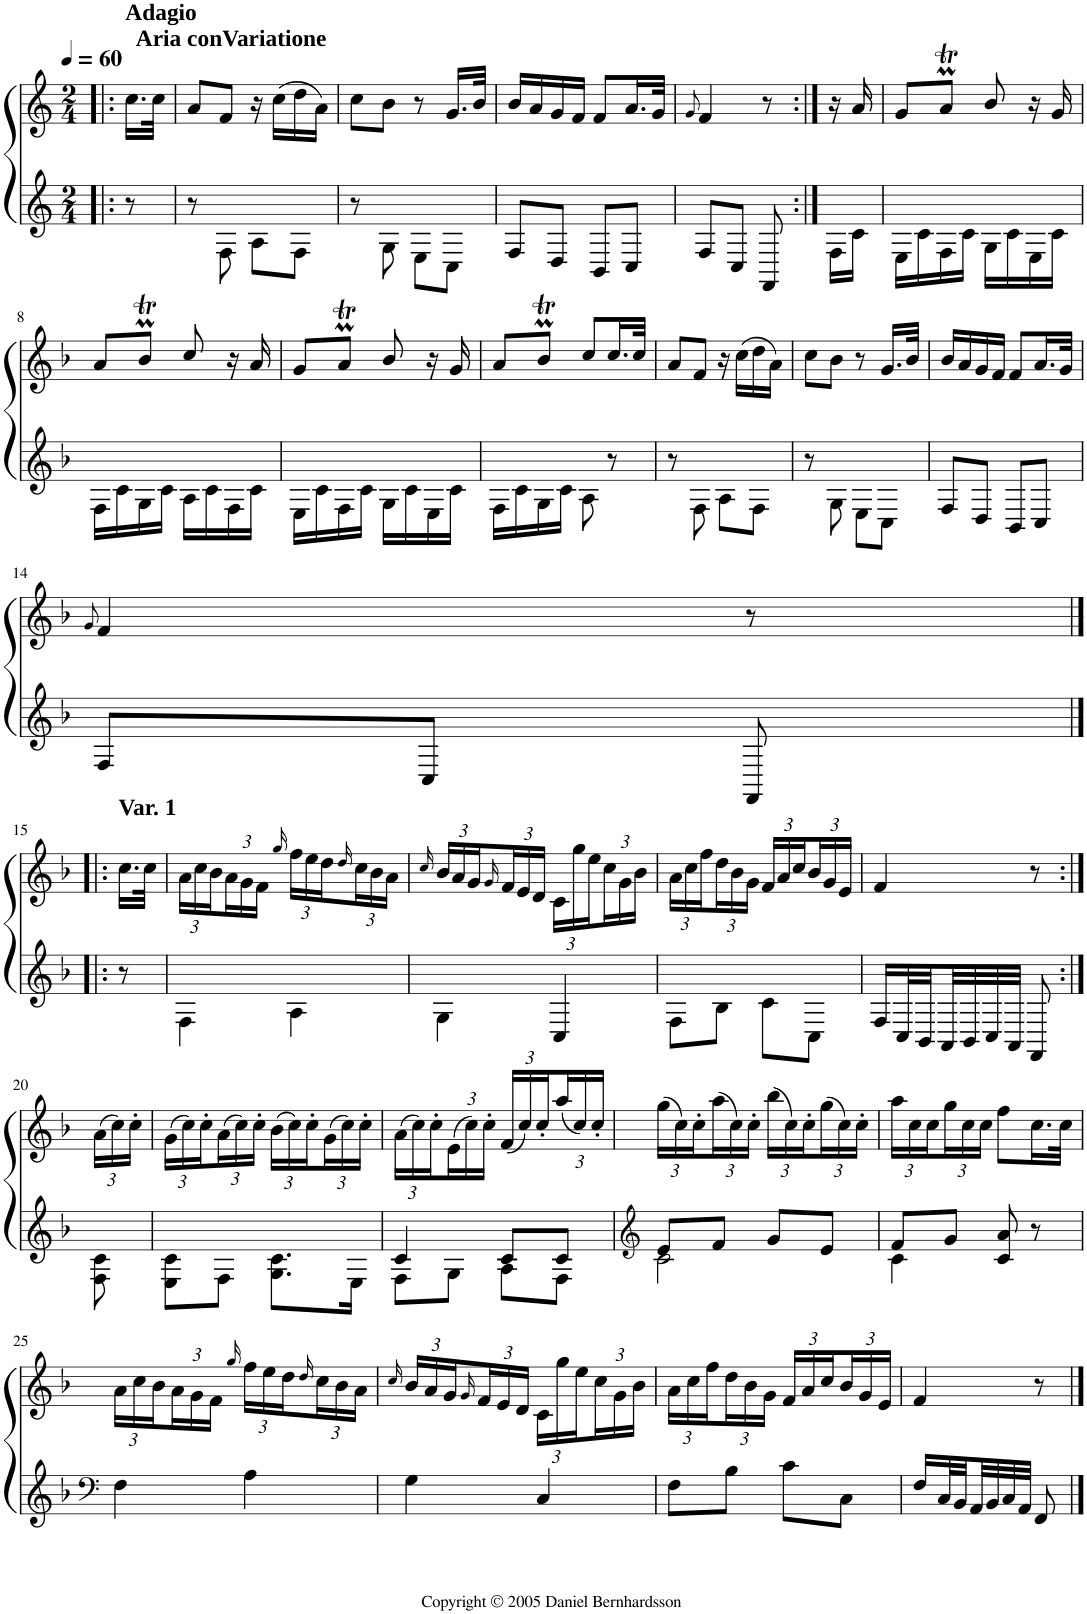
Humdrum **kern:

**kern	**kern
*part1	*part1
*staff2	*staff1
*I"Piano	*
*I'Pno.	*
*clefG2	*clefG2
*k[b-]	*k[b-]
*F:	*F:
*M2/4	*M2/4
*MM60	*MM60
=1!|:	=1!|:
!	!LO:TX:a:B:t=Aria conVariatione
!	!LO:TX:a:B:t=Adagio
8r	16.cc\LL
.	32cc\JJk
=2	=2
8r	8a/L
8F\	8f/J
8A\L	16r
.	(16cc\LL
8F\J	16dd\
.	16a\JJ)
=3	=3
8r	8cc\L
8G\	8b-\J
8E\L	8r
8C\J	16.g/LL
.	32b-/JJk
=4	=4
8F/L	16b-/LL
.	16a/
8D/J	16g/
.	16f/JJ
8BB-/L	8f/L
8C/J	16.a/L
.	32g/JJk
=5	=5
.	8qg/
8F/L	4f/
8C/J	.
8FF/	8r
=6:|!	=6:|!
16F\LL	16r
16c\JJ	16a/
=7	=7
16E\LL	8g/L
16c\	.
16F\	8atm/J
16c\JJ	.
16G\LL	8b-/
16c\	.
16E\	16r
16c\JJ	16g/
!!LO:LB:g=z
=8	=8
16F\LL	8a/L
16c\	.
16G\	8b-TM/J
16c\JJ	.
16A\LL	8cc/
16c\	.
16F\	16r
16c\JJ	16a/
=9	=9
16E\LL	8g/L
16c\	.
16F\	8amt/J
16c\JJ	.
16G\LL	8b-/
16c\	.
16E\	16r
16c\JJ	16g/
=10	=10
16F\LL	8a/L
16c\	.
16G\	8b-TM/J
16c\JJ	.
8A\	8cc/L
8r	16.cc/L
.	32cc/JJk
=11	=11
8r	8a/L
8F\	8f/J
8A\L	16r
.	(16cc\LL
8F\J	16dd\
.	16a\JJ)
=12	=12
8r	8cc\L
8G\	8b-\J
8E\L	8r
8C\J	16.g/LL
.	32b-/JJk
=13	=13
8F/L	16b-/LL
.	16a/
8D/J	16g/
.	16f/JJ
8BB-/L	8f/L
8C/J	16.a/L
.	32g/JJk
!!LO:LB:g=z
=14	=14
.	8qg/
8F/L	4f/
8C/J	.
8FF/	8r
!!LO:LB:g=z
=15|!:	=15|!:
!	!LO:TX:a:B:t=Var. 1
8r	16.cc\LL
.	32cc\JJk
=16	=16
*	*Xbrackettup
4F\	24a\LL
.	24cc\
.	24b-\
.	24a\
.	24g\
.	24f\JJ
.	16qgg/
4A\	24ff\LL
.	24ee\
.	24dd\
.	16qdd/
.	24cc\
.	24b-\
.	24a\JJ
=17	=17
.	16qcc/
4G\	24b-/LL
.	24a/
.	24g/
.	16qg/
.	24f/
.	24e/
.	24d/JJ
4C/	24c\LL
.	24gg\
.	24ee\
.	24cc\
.	24g\
.	24b-\JJ
=18	=18
8F\L	24a\LL
.	24cc\
.	24ff\
8B-\J	24dd\
.	24b-\
.	24g\JJ
8c\L	24f/LL
.	24a/
.	24cc/
8C\J	24b-/
.	24g/
.	24e/JJ
=19	=19
16F/LL	4f/
32C/L	.
32BB-/	.
32AA/	.
32BB-/	.
32C/	.
32AA/JJJ	.
8FF/	8r
!!LO:LB:g=z
=20:|!	=20:|!
8F\ 8c\	(24a\LL
.	24cc\)
.	24cc'\JJ
=21	=21
8E\ 8c\L	(24g\LL
.	24cc\)
.	24cc'\
8F\J	(24a\
.	24cc\)
.	24cc'\JJ
8.G\ 8.c\L	(24b-\LL
.	24cc\)
.	24cc'\
.	(24g\
.	24cc\)
16E\Jk	.
.	24cc'\JJ
=22	=22
*^	*
4c/	8F\L	(24a\LL
.	.	24cc\)
.	.	24cc'\
.	8G\J	(24e\
.	.	24cc\)
.	.	24cc'\JJ
8c/L	8A\L	(24f/LL
.	.	24cc/)
.	.	24cc'/
8c/J	8F\J	(24aa/
.	.	24cc/)
.	.	24cc'/JJ
=23	=23	=23
*clefG2	*	*
8e/L	2c\	(24gg\LL
.	.	24cc\)
.	.	24cc'\
8f/J	.	(24aa\
.	.	24cc\)
.	.	24cc'\JJ
8g/L	.	(24bb-\LL
.	.	24cc\)
.	.	24cc'\
8e/J	.	(24gg\
.	.	24cc\)
.	.	24cc'\JJ
=24	=24	=24
8f/L	4c\	24aa\LL
.	.	24cc\
.	.	24cc\
8g/J	.	24gg\
.	.	24cc\
.	.	24cc\JJ
8c/ 8a/	4ryy	8ff\L
8r	.	16.cc\L
.	.	32cc\JJk
*v	*v	*
!!LO:LB:g=z
=25	=25
*clefF4	*
4F\	24a\LL
.	24cc\
.	24b-\
.	24a\
.	24g\
.	24f\JJ
.	16qgg/
4A\	24ff\LL
.	24ee\
.	24dd\
.	16qdd/
.	24cc\
.	24b-\
.	24a\JJ
=26	=26
.	16qcc/
4G\	24b-/LL
.	24a/
.	24g/
.	16qg/
.	24f/
.	24e/
.	24d/JJ
4C/	24c\LL
.	24gg\
.	24ee\
.	24cc\
.	24g\
.	24b-\JJ
=27	=27
8F\L	24a\LL
.	24cc\
.	24ff\
8B-\J	24dd\
.	24b-\
.	24g\JJ
8c\L	24f/LL
.	24a/
.	24cc/
8C\J	24b-/
.	24g/
.	24e/JJ
=28	=28
16F/LL	4f/
32C/L	.
32BB-/	.
32AA/	.
32BB-/	.
32C/	.
32AA/JJJ	.
8FF/	8r
==	==
*-	*-
